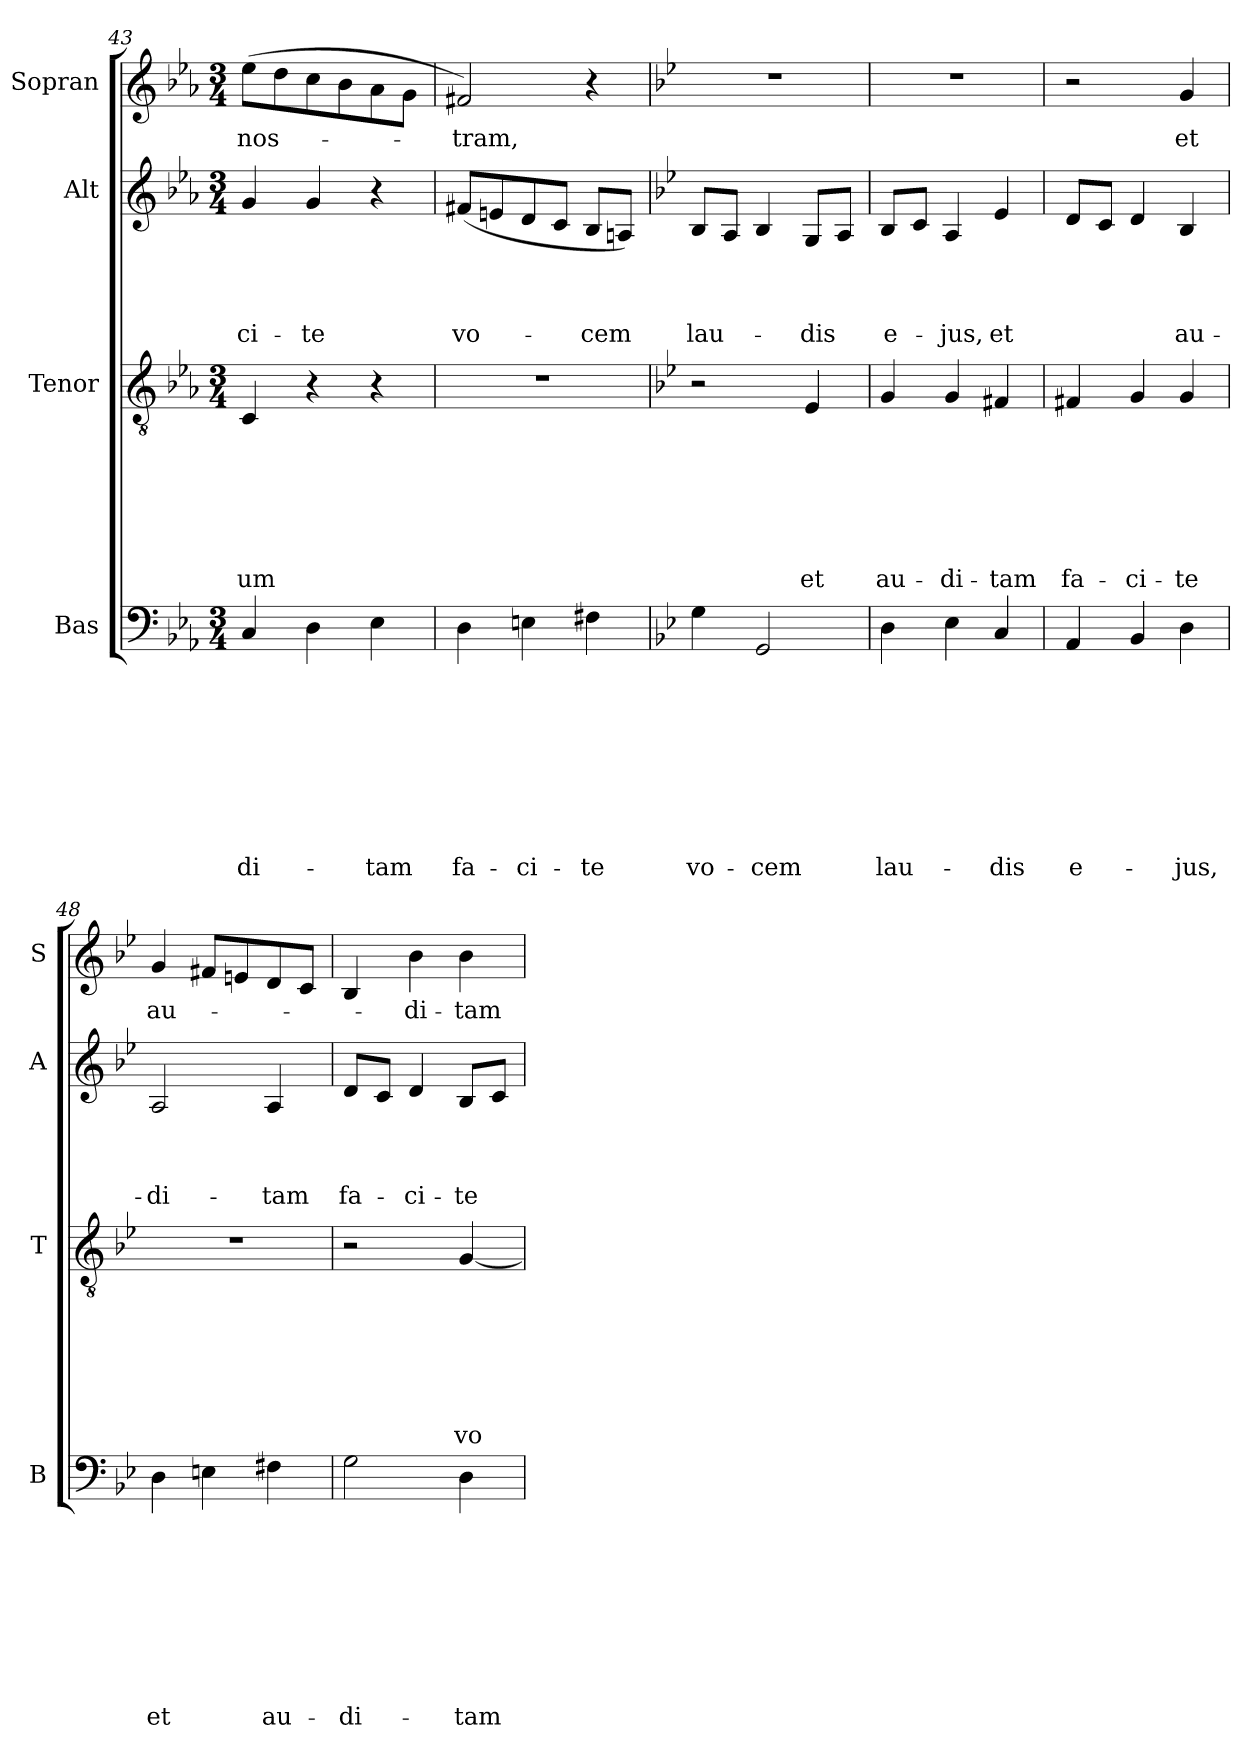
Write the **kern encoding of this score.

**kern	**text	**text	**text	**text	**text	**text	**text	**text	**text	**kern	**text	**text	**text	**text	**text	**text	**text	**kern	**text	**text	**text	**text	**kern	**text
*part4	*part4	*part4	*part4	*part4	*part4	*part4	*part4	*part4	*part4	*part3	*part3	*part3	*part3	*part3	*part3	*part3	*part3	*part2	*part2	*part2	*part2	*part2	*part1	*part1
*staff4	*staff4	*staff4	*staff4	*staff4	*staff4	*staff4	*staff4	*staff4	*staff4	*staff3	*staff3	*staff3	*staff3	*staff3	*staff3	*staff3	*staff3	*staff2	*staff2	*staff2	*staff2	*staff2	*staff1	*staff1
*I"Bas	*	*	*	*	*	*	*	*	*	*I"Tenor	*	*	*	*	*	*	*	*I"Alt	*	*	*	*	*I"Sopran	*
*I'B	*	*	*	*	*	*	*	*	*	*I'T	*	*	*	*	*	*	*	*I'A	*	*	*	*	*I'S	*
*clefF4	*	*	*	*	*	*	*	*	*	*clefGv2	*	*	*	*	*	*	*	*clefG2	*	*	*	*	*clefG2	*
*k[b-e-a-]	*	*	*	*	*	*	*	*	*	*k[b-e-a-]	*	*	*	*	*	*	*	*k[b-e-a-]	*	*	*	*	*k[b-e-a-]	*
*E-:	*	*	*	*	*	*	*	*	*	*E-:	*	*	*	*	*	*	*	*E-:	*	*	*	*	*E-:	*
*M3/4	*	*	*	*	*	*	*	*	*	*M3/4	*	*	*	*	*	*	*	*M3/4	*	*	*	*	*M3/4	*
=43	=43	=43	=43	=43	=43	=43	=43	=43	=43	=43	=43	=43	=43	=43	=43	=43	=43	=43	=43	=43	=43	=43	=43	=43
!	!	!	!	!	!	!	!	!	!LO:LY:b	!	!	!	!	!	!	!	!LO:LY:b	!	!	!	!	!LO:LY:b	!	!LO:LY:b
4C/	.	.	.	.	.	.	.	.	-di-	4C/	.	.	.	.	.	.	-um	4g/	.	.	.	-ci-	(>8ee-\L	nos-
.	.	.	.	.	.	.	.	.	.	.	.	.	.	.	.	.	.	.	.	.	.	.	8dd\	.
!	!	!	!	!	!	!	!	!	!	!	!	!	!	!	!	!	!	!	!	!	!	!LO:LY:b	!	!
4D\	.	.	.	.	.	.	.	.	.	4r	.	.	.	.	.	.	.	4g/	.	.	.	-te	8cc\	.
.	.	.	.	.	.	.	.	.	.	.	.	.	.	.	.	.	.	.	.	.	.	.	8b-\	.
!	!	!	!	!	!	!	!	!	!LO:LY:b	!	!	!	!	!	!	!	!	!	!	!	!	!	!	!
4E-\	.	.	.	.	.	.	.	.	-tam	4r	.	.	.	.	.	.	.	4r	.	.	.	.	8a-\	.
.	.	.	.	.	.	.	.	.	.	.	.	.	.	.	.	.	.	.	.	.	.	.	8g\J	.
=44	=44	=44	=44	=44	=44	=44	=44	=44	=44	=44	=44	=44	=44	=44	=44	=44	=44	=44	=44	=44	=44	=44	=44	=44
!	!	!	!	!	!	!	!	!	!LO:LY:b	!LO:N:vis=1	!	!	!	!	!	!	!	!	!	!	!	!LO:LY:b	!	!LO:LY:b
4D\	.	.	.	.	.	.	.	.	fa-	2.r	.	.	.	.	.	.	.	(<8f#X/L	.	.	.	vo-	2f#X/)	-tram,
.	.	.	.	.	.	.	.	.	.	.	.	.	.	.	.	.	.	8en/	.	.	.	.	.	.
!	!	!	!	!	!	!	!	!	!LO:LY:b	!	!	!	!	!	!	!	!	!	!	!	!	!	!	!
4En\	.	.	.	.	.	.	.	.	-ci-	.	.	.	.	.	.	.	.	8d/	.	.	.	.	.	.
.	.	.	.	.	.	.	.	.	.	.	.	.	.	.	.	.	.	8c/J	.	.	.	.	.	.
!	!	!	!	!	!	!	!	!	!LO:LY:b	!	!	!	!	!	!	!	!	!	!	!	!	!LO:LY:b	!	!
4F#X\	.	.	.	.	.	.	.	.	-te	.	.	.	.	.	.	.	.	8B-/L	.	.	.	-cem	4r	.
.	.	.	.	.	.	.	.	.	.	.	.	.	.	.	.	.	.	8An/J)	.	.	.	.	.	.
=45	=45	=45	=45	=45	=45	=45	=45	=45	=45	=45	=45	=45	=45	=45	=45	=45	=45	=45	=45	=45	=45	=45	=45	=45
*k[b-e-]	*	*	*	*	*	*	*	*	*	*k[b-e-]	*	*	*	*	*	*	*	*k[b-e-]	*	*	*	*	*k[b-e-]	*
*B-:	*	*	*	*	*	*	*	*	*	*B-:	*	*	*	*	*	*	*	*B-:	*	*	*	*	*B-:	*
!	!	!	!	!	!	!	!	!	!LO:LY:b	!	!	!	!	!	!	!	!	!	!	!	!	!LO:LY:b	!LO:N:vis=1	!
4G\	.	.	.	.	.	.	.	.	vo-	2r	.	.	.	.	.	.	.	8B-/L	.	.	.	lau-	2.r	.
.	.	.	.	.	.	.	.	.	.	.	.	.	.	.	.	.	.	8A/J	.	.	.	.	.	.
!	!	!	!	!	!	!	!	!	!LO:LY:b	!	!	!	!	!	!	!	!	!	!	!	!	!	!	!
2GG/	.	.	.	.	.	.	.	.	-cem	.	.	.	.	.	.	.	.	4B-/	.	.	.	.	.	.
!	!	!	!	!	!	!	!	!	!	!	!	!	!	!	!	!	!LO:LY:b	!	!	!	!	!LO:LY:b	!	!
.	.	.	.	.	.	.	.	.	.	4E-/	.	.	.	.	.	.	et	8G/L	.	.	.	-dis	.	.
.	.	.	.	.	.	.	.	.	.	.	.	.	.	.	.	.	.	8A/J	.	.	.	.	.	.
!!LO:PB:g=z
=46	=46	=46	=46	=46	=46	=46	=46	=46	=46	=46	=46	=46	=46	=46	=46	=46	=46	=46	=46	=46	=46	=46	=46	=46
!	!	!	!	!	!	!	!	!	!LO:LY:b	!	!	!	!	!	!	!	!LO:LY:b	!	!	!	!	!LO:LY:b	!LO:N:vis=1	!
4D\	.	.	.	.	.	.	.	.	lau-	4G/	.	.	.	.	.	.	au-	8B-/L	.	.	.	e-	2.r	.
.	.	.	.	.	.	.	.	.	.	.	.	.	.	.	.	.	.	8c/J	.	.	.	.	.	.
!	!	!	!	!	!	!	!	!	!	!	!	!	!	!	!	!	!LO:LY:b	!	!	!	!	!LO:LY:b	!	!
4E-\	.	.	.	.	.	.	.	.	.	4G/	.	.	.	.	.	.	-di-	4A/	.	.	.	-jus,	.	.
!	!	!	!	!	!	!	!	!	!LO:LY:b	!	!	!	!	!	!	!	!LO:LY:b	!	!	!	!	!LO:LY:b	!	!
4C/	.	.	.	.	.	.	.	.	-dis	4F#X/	.	.	.	.	.	.	-tam	4e-/	.	.	.	et	.	.
=47	=47	=47	=47	=47	=47	=47	=47	=47	=47	=47	=47	=47	=47	=47	=47	=47	=47	=47	=47	=47	=47	=47	=47	=47
!	!	!	!	!	!	!	!	!	!LO:LY:b	!	!	!	!	!	!	!	!LO:LY:b	!	!	!	!	!	!	!
4AA/	.	.	.	.	.	.	.	.	e-	4F#X/	.	.	.	.	.	.	fa-	8d/L	.	.	.	.	2r	.
.	.	.	.	.	.	.	.	.	.	.	.	.	.	.	.	.	.	8c/J	.	.	.	.	.	.
!	!	!	!	!	!	!	!	!	!	!	!	!	!	!	!	!	!LO:LY:b	!	!	!	!	!	!	!
4BB-/	.	.	.	.	.	.	.	.	.	4G/	.	.	.	.	.	.	-ci-	4d/	.	.	.	.	.	.
!	!	!	!	!	!	!	!	!	!LO:LY:b	!	!	!	!	!	!	!	!LO:LY:b	!	!	!	!	!LO:LY:b	!	!LO:LY:b
4D\	.	.	.	.	.	.	.	.	-jus,	4G/	.	.	.	.	.	.	-te	4B-/	.	.	.	au-	4g/	et
=48	=48	=48	=48	=48	=48	=48	=48	=48	=48	=48	=48	=48	=48	=48	=48	=48	=48	=48	=48	=48	=48	=48	=48	=48
!	!	!	!	!	!	!	!	!	!LO:LY:b	!LO:N:vis=1	!	!	!	!	!	!	!	!	!	!	!	!LO:LY:b	!	!LO:LY:b
4D\	.	.	.	.	.	.	.	.	et	2.r	.	.	.	.	.	.	.	2A/	.	.	.	-di-	4g/	au-
4En\	.	.	.	.	.	.	.	.	.	.	.	.	.	.	.	.	.	.	.	.	.	.	8f#X/L	.
.	.	.	.	.	.	.	.	.	.	.	.	.	.	.	.	.	.	.	.	.	.	.	8en/	.
!	!	!	!	!	!	!	!	!	!LO:LY:b	!	!	!	!	!	!	!	!	!	!	!	!	!LO:LY:b	!	!
4F#X\	.	.	.	.	.	.	.	.	au-	.	.	.	.	.	.	.	.	4A/	.	.	.	-tam	8d/	.
.	.	.	.	.	.	.	.	.	.	.	.	.	.	.	.	.	.	.	.	.	.	.	8c/J	.
=49	=49	=49	=49	=49	=49	=49	=49	=49	=49	=49	=49	=49	=49	=49	=49	=49	=49	=49	=49	=49	=49	=49	=49	=49
!	!	!	!	!	!	!	!	!	!LO:LY:b	!	!	!	!	!	!	!	!	!	!	!	!	!LO:LY:b	!	!
2G\	.	.	.	.	.	.	.	.	-di-	2r	.	.	.	.	.	.	.	8d/L	.	.	.	fa-	4B-/	.
.	.	.	.	.	.	.	.	.	.	.	.	.	.	.	.	.	.	8c/J	.	.	.	.	.	.
!	!	!	!	!	!	!	!	!	!	!	!	!	!	!	!	!	!	!	!	!	!	!LO:LY:b	!	!LO:LY:b
.	.	.	.	.	.	.	.	.	.	.	.	.	.	.	.	.	.	4d/	.	.	.	-ci-	4b-\	-di-
!	!	!	!	!	!	!	!	!	!LO:LY:b	!	!	!	!	!	!	!	!LO:LY:b	!	!	!	!	!LO:LY:b	!	!LO:LY:b
4D\	.	.	.	.	.	.	.	.	-tam	[<4G/	.	.	.	.	.	.	vo-	8B-/L	.	.	.	-te	4b-\	-tam
.	.	.	.	.	.	.	.	.	.	.	.	.	.	.	.	.	.	8c/J	.	.	.	.	.	.
=	=	=	=	=	=	=	=	=	=	=	=	=	=	=	=	=	=	=	=	=	=	=	=	=
*-	*-	*-	*-	*-	*-	*-	*-	*-	*-	*-	*-	*-	*-	*-	*-	*-	*-	*-	*-	*-	*-	*-	*-	*-
